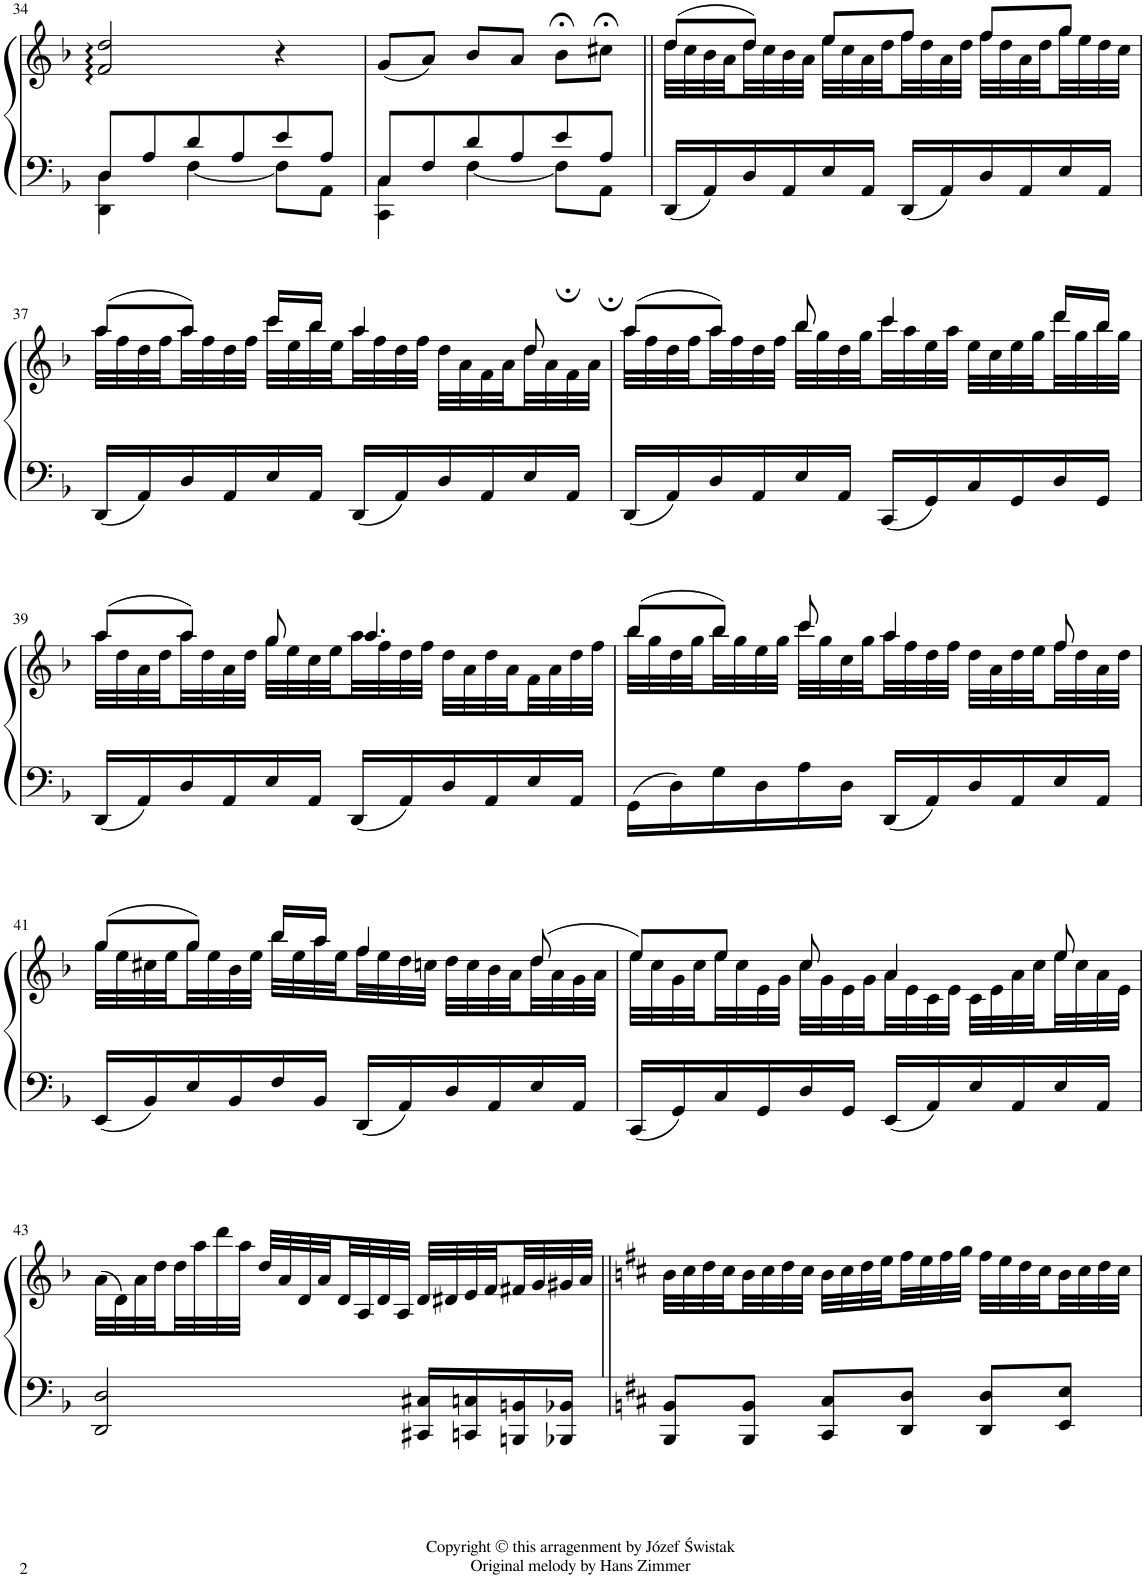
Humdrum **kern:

**kern	**kern
*part1	*part1
*staff2	*staff1
*I"Piano	*
*I'Pno	*
!!LO:PB:g=z
*clefF4	*clefG2
*k[b-]	*k[b-]
*M3/4	*M3/4
=34	=34
*^	*
8D/L	4DD\ 4D\	2f/ 2dd/
8A/	.	.
8d/	[4F\	.
8A/	.	.
8e/	8F\L]	4r
8A/J	8AA\J	.
=35	=35	=35
8C/L	4CC\ 4C\	(8g/L
8F/	.	8a/J)
8d/	[4F\	8b-/L
8A/	.	8a/J
8e/	8F;\L]	8b-;<\L
8A/J	8AA;\J	8cc#X;<\J
*v	*v	*
=36||	=36||
*	*^
16DD/LL	(8dd/L	32dd\LLL
.	.	32cc\
16AA/	.	32b-\
.	.	32a\
16D/	8dd/J)	32dd\
.	.	32cc\
16AA/	.	32b-\
.	.	32a\JJJ
16E/	8ee/L	32ee\LLL
.	.	32cc\
16AA/JJ	.	32a\
.	.	32dd\
16DD/LL	8ff/J	32ff\
.	.	32dd\
16AA/	.	32a\
.	.	32dd\JJJ
16D/	8ff/L	32ff\LLL
.	.	32dd\
16AA/	.	32a\
.	.	32dd\
16E/	8gg/J	32gg\
.	.	32ee\
16AA/JJ	.	32dd\
.	.	32cc\JJJ
!!LO:LB:g=z	!!
=37	=37	=37
16DD/LL	(8aa/L	32aa\LLL
.	.	32ff\
16AA/	.	32dd\
.	.	32ff\
16D/	8aa/J)	32aa\
.	.	32ff\
16AA/	.	32dd\
.	.	32ff\JJJ
16E/	16ccc/LL	32ccc\LLL
.	.	32ee\
16AA/JJ	16bb-/JJ	32bb-\
.	.	32ee\
16DD/LL	4aa/	32aa\
.	.	32ff\
16AA/	.	32dd\
.	.	32ff\JJJ
16D/	.	32dd\LLL
.	.	32a\
16AA/	.	32f\
.	.	32a\
16E/	8dd/	32dd\
.	.	32a\
16AA/JJ	.	32f\
.	.	32a\JJJ
=38	=38	=38
16DD/LL	(8aa/L	32aa\LLL
.	.	32ff\
16AA/	.	32dd\
.	.	32ff\
16D/	8aa/J)	32aa\
.	.	32ff\
16AA/	.	32dd\
.	.	32ff\JJJ
16E/	8bb-/	32bb-\LLL
.	.	32gg\
16AA/JJ	.	32dd\
.	.	32gg\
16CC/LL	4ccc/	32ccc\
.	.	32aa\
16GG/	.	32ee\
.	.	32aa\JJJ
16C/	.	32ee\LLL
.	.	32cc\
16GG/	.	32ee\
.	.	32gg\
16D/	16ddd/LL	32ddd\
.	.	32gg\
16GG/JJ	16bb-/JJ	32bb-\
.	.	32gg\JJJ
!!LO:LB:g=z	!!
=39	=39	=39
16DD/LL	(8aa/L	32aa\LLL
.	.	32dd\
16AA/	.	32a\
.	.	32dd\
16D/	8aa/J)	32aa\
.	.	32dd\
16AA/	.	32a\
.	.	32dd\JJJ
16E/	8gg/	32gg\LLL
.	.	32ee\
16AA/JJ	.	32cc\
.	.	32ee\
16DD/LL	4.aa/	32aa\
.	.	32ff\
16AA/	.	32dd\
.	.	32ff\JJJ
16D/	.	32dd\LLL
.	.	32a\
16AA/	.	32dd\
.	.	32a\
16E/	.	32f\
.	.	32a\
16AA/JJ	.	32dd\
.	.	32ff\JJJ
=40	=40	=40
16GG\LL	(8bb-/L	32bb-\LLL
.	.	32gg\
16D\	.	32dd\
.	.	32gg\
16G\	8bb-/J)	32bb-\
.	.	32gg\
16D\	.	32ee\
.	.	32gg\JJJ
16A\	8ccc/	32ccc\LLL
.	.	32gg\
16D\JJ	.	32cc\
.	.	32gg\
16DD/LL	4aa/	32aa\
.	.	32ff\
16AA/	.	32dd\
.	.	32ff\JJJ
16D/	.	32dd\LLL
.	.	32a\
16AA/	.	32dd\
.	.	32ee\
16E/	8ff/	32ff\
.	.	32dd\
16AA/JJ	.	32a\
.	.	32dd\JJJ
!!LO:LB:g=z	!!
=41	=41	=41
16EE/LL	(8gg/L	32gg\LLL
.	.	32ee\
16BB-/	.	32cc#X\
.	.	32ee\
16E/	8gg/J)	32gg\
.	.	32ee\
16BB-/	.	32b-\
.	.	32ee\JJJ
16F/	16bb-/LL	32bb-\LLL
.	.	32ee\
16BB-/JJ	16aa/JJ	32aa\
.	.	32ee\
16DD/LL	4ff/	32ff\
.	.	32ee\
16AA/	.	32dd\
.	.	32ccn\JJJ
16D/	.	32dd\LLL
.	.	32cc\
16AA/	.	32b-\
.	.	32a\
16E/	(8dd/	32dd\
.	.	32a\
16AA/JJ	.	32g\
.	.	32a\JJJ
=42	=42	=42
16CC/LL	8ee/L)	32ee\LLL
.	.	32cc\
16GG/	.	32g\
.	.	32cc\
16C/	8ee/J	32ee\
.	.	32cc\
16GG/	.	32e\
.	.	32g\JJJ
16D/	8cc/	32cc\LLL
.	.	32g\
16GG/JJ	.	32e\
.	.	32g\
16EE/LL	4a/	32a\
.	.	32e\
16AA/	.	32c\
.	.	32e\JJJ
16E/	.	32c\LLL
.	.	32e\
16AA/	.	32a\
.	.	32cc\
16E/	8ee/	32ee\
.	.	32cc\
16AA/JJ	.	32a\
.	.	32e\JJJ
*	*v	*v
!!LO:LB:g=z
=43	=43
2DD/ 2D/	(32a\LLL
.	32d\)
.	32a\
.	32dd\
.	32dd\
.	32aa\
.	32ddd\
.	32aa\JJJ
.	32dd/LLL
.	32a/
.	32d/
.	32a/
.	32d/
.	32A/
.	32d/
.	32A/JJJ
16CC#X/ 16C#X/LL	32d/LLL
.	32d#X/
16CCn/ 16Cn/	32e/
.	32f/
16BBBn/ 16BBn/	32f#X/
.	32g/
16BBB-X/ 16BB-X/JJ	32g#X/
.	32a/JJJ
=44||	=44||
*k[f#c#]	*k[f#c#]
8BBB/ 8BB/L	32b\LLL
.	32cc#\
.	32dd\
.	32cc#\
8BBB/ 8BB/J	32b\
.	32cc#\
.	32dd\
.	32cc#\JJJ
8CC#/ 8C#/L	32b\LLL
.	32cc#\
.	32dd\
.	32ee\
8DD/ 8D/J	32ff#\
.	32ee\
.	32ff#\
.	32gg\JJJ
8DD/ 8D/L	32ff#\LLL
.	32ee\
.	32dd\
.	32cc#\
8EE/ 8E/J	32b\
.	32cc#\
.	32dd\
.	32cc#\JJJ
=	=
*-	*-
